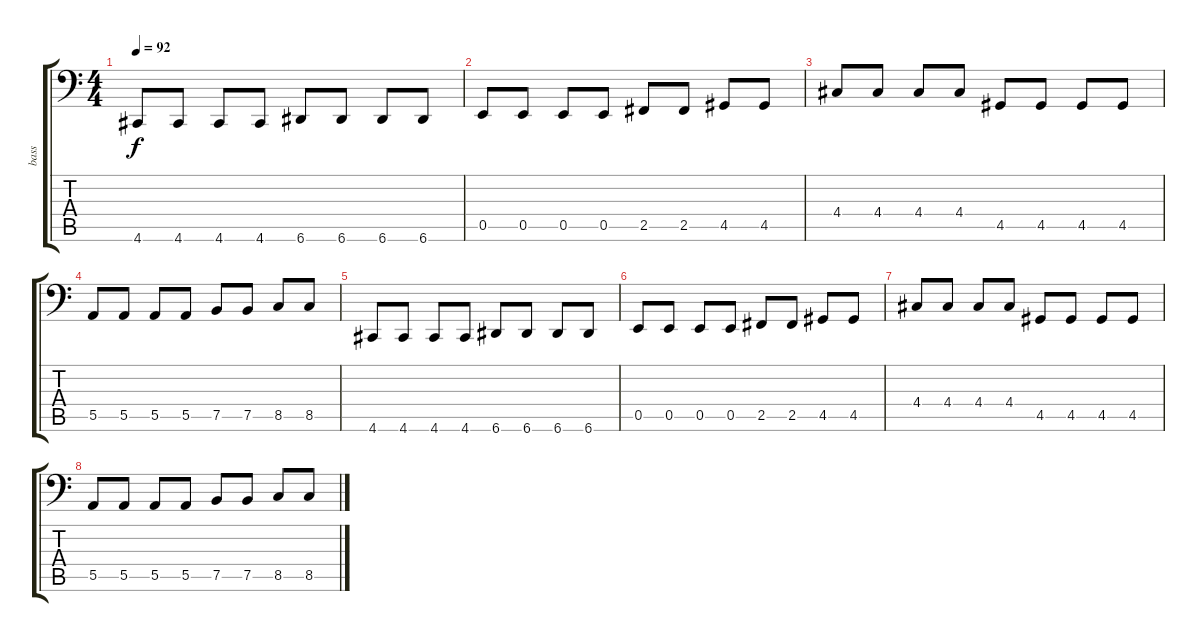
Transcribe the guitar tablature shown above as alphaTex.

\track ("bass" "bass") {instrument electricbasspick}
\staff {score tabs}
\tuning (C3 G2 D2 A1 E1 A0) {hide}
\ts (4 4)
\tempo 92
\clef f4
\ks c
4.6.8{dy f} 4.6.8 4.6.8 4.6.8 6.6.8 6.6.8 6.6.8 6.6.8 |
0.5.8 0.5.8 0.5.8 0.5.8 2.5.8 2.5.8 4.5.8 4.5.8 |
4.4.8 4.4.8 4.4.8 4.4.8 4.5.8 4.5.8 4.5.8 4.5.8 |
5.5.8 5.5.8 5.5.8 5.5.8 7.5.8 7.5.8 8.5.8 8.5.8 |
4.6.8 4.6.8 4.6.8 4.6.8 6.6.8 6.6.8 6.6.8 6.6.8 |
0.5.8 0.5.8 0.5.8 0.5.8 2.5.8 2.5.8 4.5.8 4.5.8 |
4.4.8 4.4.8 4.4.8 4.4.8 4.5.8 4.5.8 4.5.8 4.5.8 |
5.5.8 5.5.8 5.5.8 5.5.8 7.5.8 7.5.8 8.5.8 8.5.8
